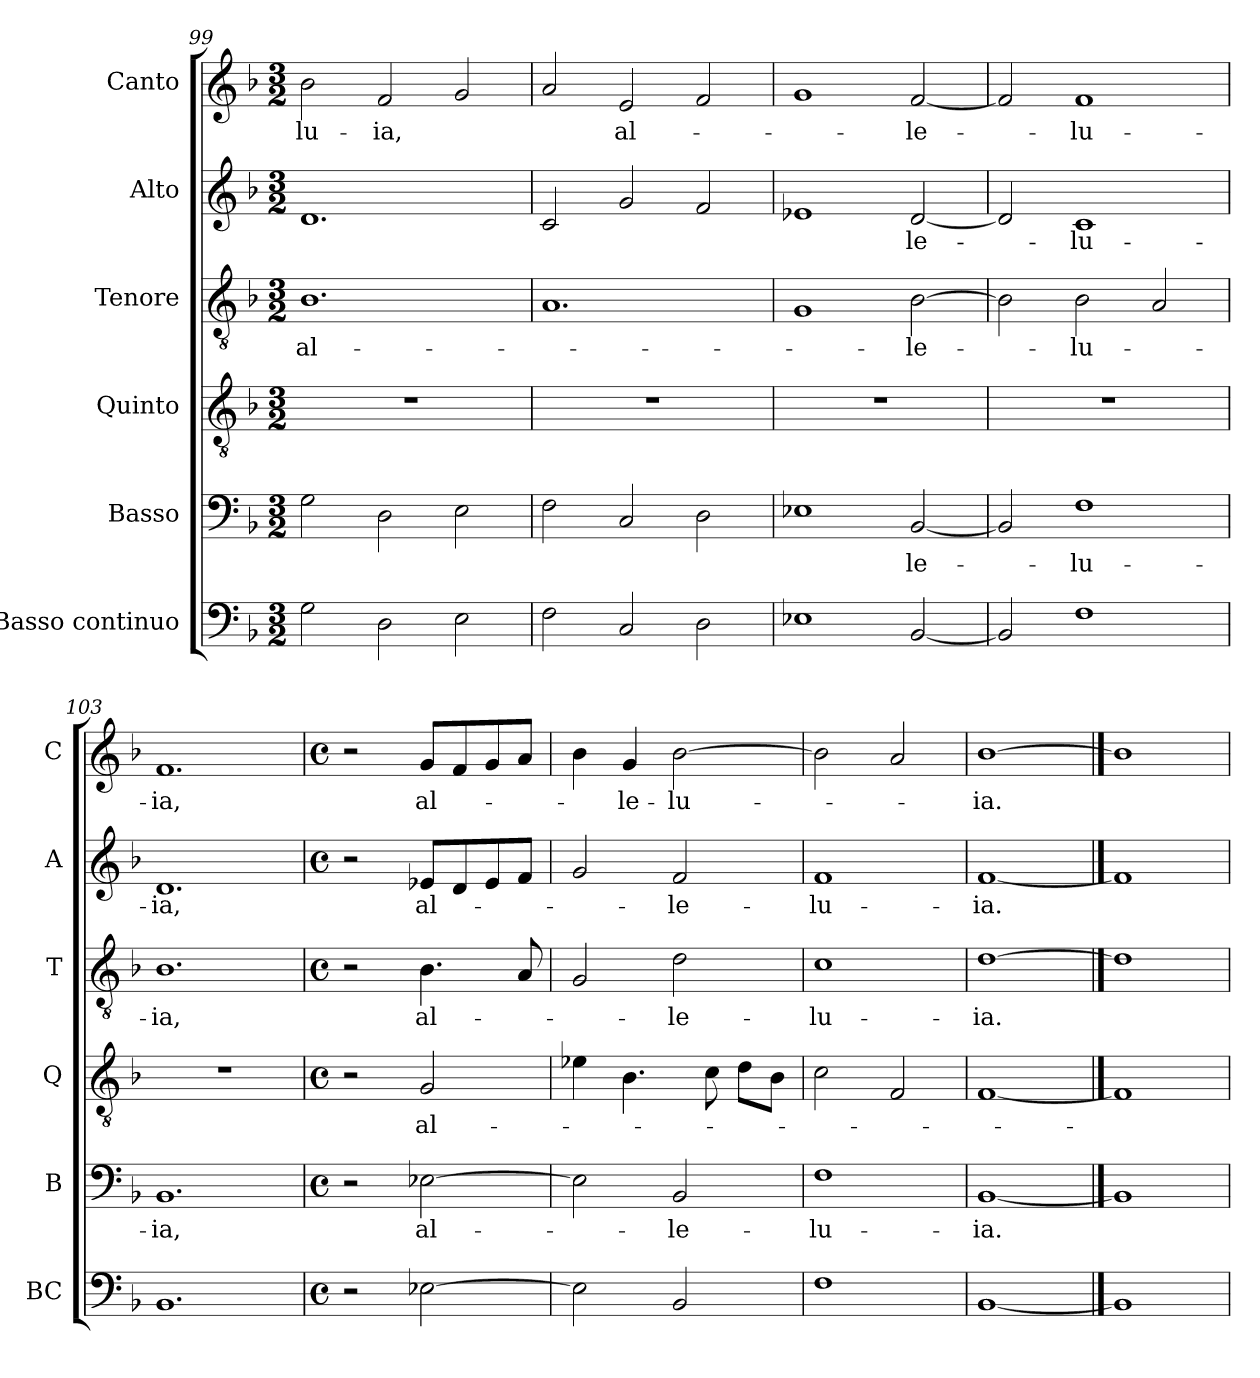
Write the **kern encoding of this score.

**kern	**kern	**text	**kern	**text	**kern	**text	**kern	**text	**kern	**text
*part6	*part5	*part5	*part4	*part4	*part3	*part3	*part2	*part2	*part1	*part1
*staff6	*staff5	*staff5	*staff4	*staff4	*staff3	*staff3	*staff2	*staff2	*staff1	*staff1
*I"Basso continuo	*I"Basso	*	*I"Quinto	*	*I"Tenore	*	*I"Alto	*	*I"Canto	*
*I'BC	*I'B	*	*I'Q	*	*I'T	*	*I'A	*	*I'C	*
*clefF4	*clefF4	*	*clefGv2	*	*clefGv2	*	*clefG2	*	*clefG2	*
*k[b-]	*k[b-]	*	*k[b-]	*	*k[b-]	*	*k[b-]	*	*k[b-]	*
*F:	*F:	*	*F:	*	*F:	*	*F:	*	*F:	*
*M3/2	*M3/2	*	*M3/2	*	*M3/2	*	*M3/2	*	*M3/2	*
=99	=99	=99	=99	=99	=99	=99	=99	=99	=99	=99
!	!	!	!	!	!	!LO:LY:b	!	!	!	!LO:LY:b
2G\	2G\	.	1.r	.	1.B-	al-	1.d	.	2b-\	-lu-
!	!	!	!	!	!	!	!	!	!	!LO:LY:b
2D\	2D\	.	.	.	.	.	.	.	2f/	-ia,
2E\	2E\	.	.	.	.	.	.	.	2g/	.
!!LO:LB:g=z
=100	=100	=100	=100	=100	=100	=100	=100	=100	=100	=100
2F\	2F\	.	1.r	.	1.A	.	2c/	.	2a/	.
!	!	!	!	!	!	!	!	!	!	!LO:LY:b
2C/	2C/	.	.	.	.	.	2g/	.	2e/	al-
2D\	2D\	.	.	.	.	.	2f/	.	2f/	.
=101	=101	=101	=101	=101	=101	=101	=101	=101	=101	=101
1E-X	1E-X	.	1.r	.	1G	.	1e-X	.	1g	.
!	!	!LO:LY:b	!	!	!	!LO:LY:b	!	!LO:LY:b	!	!LO:LY:b
[2BB-/	[2BB-/	-le-	.	.	[2B-\	-le-	[2d/	-le-	[2f/	-le-
=102	=102	=102	=102	=102	=102	=102	=102	=102	=102	=102
2BB-/]	2BB-/]	.	1.r	.	2B-\]	.	2d/]	.	2f/]	.
!	!	!LO:LY:b	!	!	!	!LO:LY:b	!	!LO:LY:b	!	!LO:LY:b
1F	1F	-lu-	.	.	2B-\	-lu-	1c	-lu-	1f	-lu-
.	.	.	.	.	2A/	.	.	.	.	.
=103	=103	=103	=103	=103	=103	=103	=103	=103	=103	=103
!	!	!LO:LY:b	!	!	!	!LO:LY:b	!	!LO:LY:b	!	!LO:LY:b
1.BB-	1.BB-	-ia,	1.r	.	1.B-	-ia,	1.d	-ia,	1.f	-ia,
=104	=104	=104	=104	=104	=104	=104	=104	=104	=104	=104
*M4/4	*M4/4	*	*M4/4	*	*M4/4	*	*M4/4	*	*M4/4	*
*met(c)	*met(c)	*	*met(c)	*	*met(c)	*	*met(c)	*	*met(c)	*
2r	2r	.	2r	.	2r	.	2r	.	2r	.
!	!	!LO:LY:b	!	!LO:LY:b	!	!LO:LY:b	!	!LO:LY:b	!	!LO:LY:b
[2E-X\	[2E-X\	al-	2G/	al-	4.B-\	al-	8e-X/L	al-	8g/L	al-
.	.	.	.	.	.	.	8d/	.	8f/	.
.	.	.	.	.	.	.	8e-/	.	8g/	.
.	.	.	.	.	8A/	.	8f/J	.	8a/J	.
=105	=105	=105	=105	=105	=105	=105	=105	=105	=105	=105
2E-\]	2E-\]	.	4e-X\	.	2G/	.	2g/	.	4b-\	.
!	!	!	!	!	!	!	!	!	!	!LO:LY:b
.	.	.	4.B-\	.	.	.	.	.	4g/	-le-
!	!	!LO:LY:b	!	!	!	!LO:LY:b	!	!LO:LY:b	!	!LO:LY:b
2BB-/	2BB-/	-le-	.	.	2d\	-le-	2f/	-le-	[2b-\	-lu-
.	.	.	8c\	.	.	.	.	.	.	.
.	.	.	8d\L	.	.	.	.	.	.	.
.	.	.	8B-\J	.	.	.	.	.	.	.
=106	=106	=106	=106	=106	=106	=106	=106	=106	=106	=106
!	!	!LO:LY:b	!	!	!	!LO:LY:b	!	!LO:LY:b	!	!
1F	1F	-lu-	2c\	.	1c	-lu-	1f	-lu-	2b-\]	.
.	.	.	2F/	.	.	.	.	.	2a/	.
=107	=107	=107	=107	=107	=107	=107	=107	=107	=107	=107
!	!	!LO:LY:b	!	!	!	!LO:LY:b	!	!LO:LY:b	!	!LO:LY:b
[1BB-	[1BB-	-ia.	[1F	.	[1d	-ia.	[1f	-ia.	[1b-	-ia.
==108	==108	==108	==108	==108	==108	==108	==108	==108	==108	==108
1BB-]	1BB-]	.	1F]	.	1d]	.	1f]	.	1b-]	.
=	=	=	=	=	=	=	=	=	=	=
*-	*-	*-	*-	*-	*-	*-	*-	*-	*-	*-
